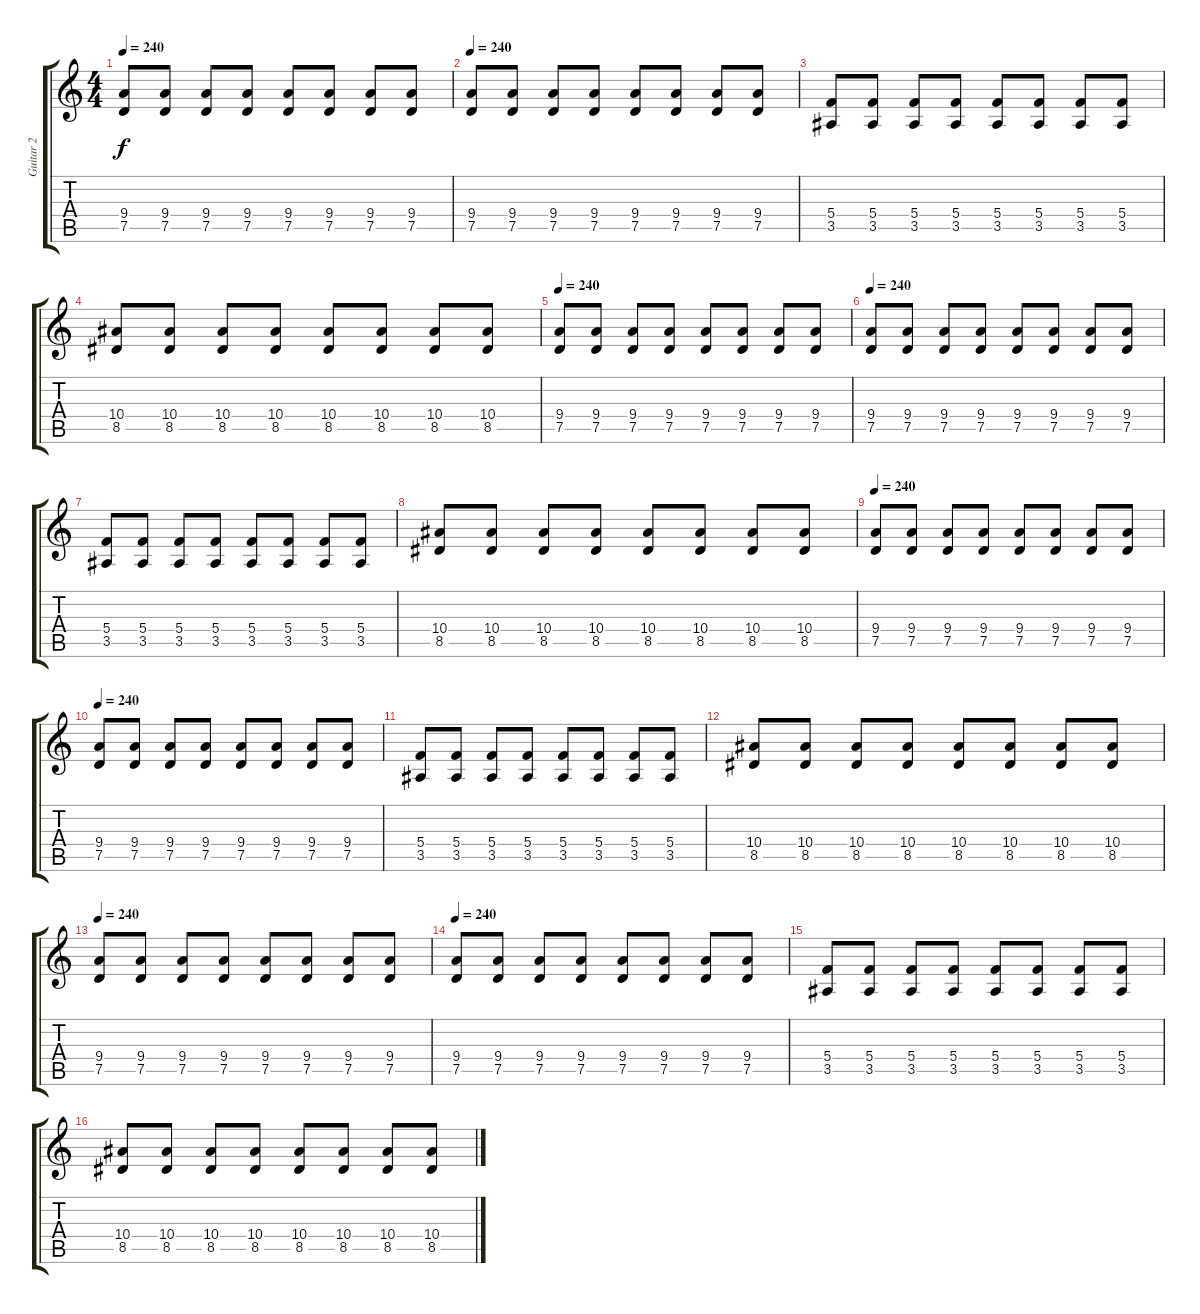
\track ("Guitar 2" "Guitar 2") {instrument distortionguitar}
\staff {score tabs}
\tuning (D4 A3 F3 C3 G2 D2) {hide}
\ts (4 4)
\tempo 240
\clef g2
\ks c
(9.4 7.5).8{dy f} (9.4 7.5).8 (9.4 7.5).8 (9.4 7.5).8 (9.4 7.5).8 (9.4 7.5).8 (9.4 7.5).8 (9.4 7.5).8 |
\tempo 240
(9.4 7.5).8 (9.4 7.5).8 (9.4 7.5).8 (9.4 7.5).8 (9.4 7.5).8 (9.4 7.5).8 (9.4 7.5).8 (9.4 7.5).8 |
(5.4 3.5).8 (5.4 3.5).8 (5.4 3.5).8 (5.4 3.5).8 (5.4 3.5).8 (5.4 3.5).8 (5.4 3.5).8 (5.4 3.5).8 |
(10.4 8.5).8 (10.4 8.5).8 (10.4 8.5).8 (10.4 8.5).8 (10.4 8.5).8 (10.4 8.5).8 (10.4 8.5).8 (10.4 8.5).8 |
\tempo 240
(9.4 7.5).8 (9.4 7.5).8 (9.4 7.5).8 (9.4 7.5).8 (9.4 7.5).8 (9.4 7.5).8 (9.4 7.5).8 (9.4 7.5).8 |
\tempo 240
(9.4 7.5).8 (9.4 7.5).8 (9.4 7.5).8 (9.4 7.5).8 (9.4 7.5).8 (9.4 7.5).8 (9.4 7.5).8 (9.4 7.5).8 |
(5.4 3.5).8 (5.4 3.5).8 (5.4 3.5).8 (5.4 3.5).8 (5.4 3.5).8 (5.4 3.5).8 (5.4 3.5).8 (5.4 3.5).8 |
(10.4 8.5).8 (10.4 8.5).8 (10.4 8.5).8 (10.4 8.5).8 (10.4 8.5).8 (10.4 8.5).8 (10.4 8.5).8 (10.4 8.5).8 |
\tempo 240
(9.4 7.5).8 (9.4 7.5).8 (9.4 7.5).8 (9.4 7.5).8 (9.4 7.5).8 (9.4 7.5).8 (9.4 7.5).8 (9.4 7.5).8 |
\tempo 240
(9.4 7.5).8 (9.4 7.5).8 (9.4 7.5).8 (9.4 7.5).8 (9.4 7.5).8 (9.4 7.5).8 (9.4 7.5).8 (9.4 7.5).8 |
(5.4 3.5).8 (5.4 3.5).8 (5.4 3.5).8 (5.4 3.5).8 (5.4 3.5).8 (5.4 3.5).8 (5.4 3.5).8 (5.4 3.5).8 |
(10.4 8.5).8 (10.4 8.5).8 (10.4 8.5).8 (10.4 8.5).8 (10.4 8.5).8 (10.4 8.5).8 (10.4 8.5).8 (10.4 8.5).8 |
\tempo 240
(9.4 7.5).8 (9.4 7.5).8 (9.4 7.5).8 (9.4 7.5).8 (9.4 7.5).8 (9.4 7.5).8 (9.4 7.5).8 (9.4 7.5).8 |
\tempo 240
(9.4 7.5).8 (9.4 7.5).8 (9.4 7.5).8 (9.4 7.5).8 (9.4 7.5).8 (9.4 7.5).8 (9.4 7.5).8 (9.4 7.5).8 |
(5.4 3.5).8 (5.4 3.5).8 (5.4 3.5).8 (5.4 3.5).8 (5.4 3.5).8 (5.4 3.5).8 (5.4 3.5).8 (5.4 3.5).8 |
(10.4 8.5).8 (10.4 8.5).8 (10.4 8.5).8 (10.4 8.5).8 (10.4 8.5).8 (10.4 8.5).8 (10.4 8.5).8 (10.4 8.5).8
